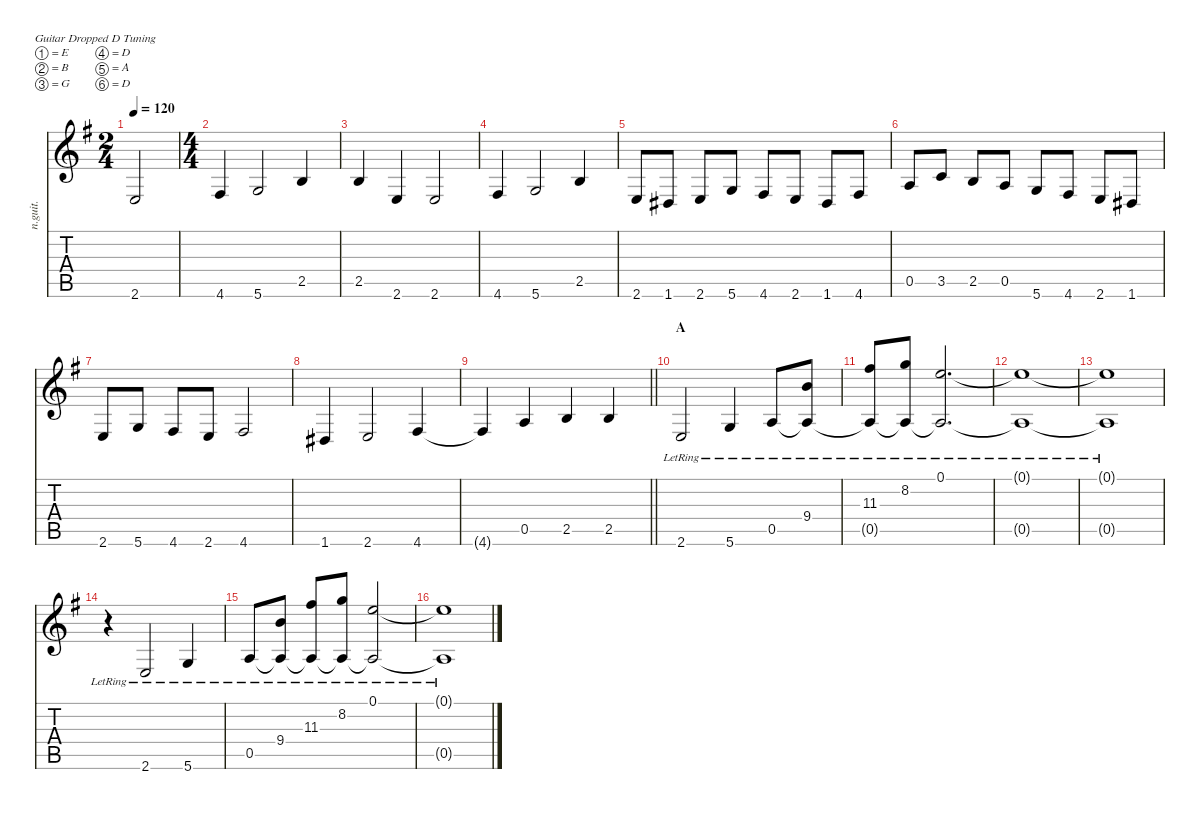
\defaultSystemsLayout 4
\hideDynamics
\bracketExtendMode nobrackets
\track ("Guitar 3" "n.guit.") {instrument acousticguitarnylon}
\staff {score tabs}
\tuning (E4 B3 G3 D3 A2 D2)
\ts (2 4)
\tempo 120
\clef g2
\ks eminor
2.6{acc forcenatural}.2{dy f beam Up} |
\ts (4 4)
\beaming (8 2 2 2 2)
4.6{acc #}.4{beam Up} 5.6{acc forcenatural}.2{beam Up} 2.5{acc forcenatural}.4{beam Up} |
2.5{acc forcenatural}.4{beam Up} 2.6{acc forcenatural}.4{beam Up} 2.6{acc forcenatural}.2{beam Up} |
4.6{acc #}.4{beam Up} 5.6{acc forcenatural}.2{beam Up} 2.5{acc forcenatural}.4{beam Up} |
2.6{acc forcenatural}.8{beam Up} 1.6{acc #}.8{beam Up} 2.6{acc forcenatural}.8{beam Up} 5.6{acc forcenatural}.8{beam Up} 4.6{acc #}.8{beam Up} 2.6{acc forcenatural}.8{beam Up} 1.6{acc #}.8{beam Up} 4.6{acc #}.8{beam Up} |
0.5{acc forcenatural}.8{beam Up} 3.5{acc forcenatural}.8{beam Up} 2.5{acc forcenatural}.8{beam Up} 0.5{acc forcenatural}.8{beam Up} 5.6{acc forcenatural}.8{beam Up} 4.6{acc #}.8{beam Up} 2.6{acc forcenatural}.8{beam Up} 1.6{acc #}.8{beam Up} |
2.6{acc forcenatural}.8{beam Up} 5.6{acc forcenatural}.8{beam Up} 4.6{acc #}.8{beam Up} 2.6{acc forcenatural}.8{beam Up} 4.6{acc #}.2{beam Up} |
1.6{acc #}.4{beam Up} 2.6{acc forcenatural}.2{beam Up} 4.6{acc #}.4{beam Up} |
\barLineRight lightlight
4.6{t acc #}.4{beam Up} 0.5{acc forcenatural}.4{beam Up} 2.5{acc forcenatural}.4{beam Up} 2.5{acc forcenatural}.4{beam Up} |
\section ("" "A")
2.6{lr acc forcenatural}.2{beam Up} 5.6{lr acc forcenatural}.4{beam Up} 0.5{lr acc forcenatural}.8{beam Up} (9.4{lr acc forcenatural} 0.5{lr t acc forcenatural}).8{beam Up} |
(11.3{lr acc #} 0.5{lr t acc forcenatural}).8{beam Up} (8.2{lr acc forcenatural} 0.5{lr t acc forcenatural}).8{beam Up} (0.1{lr acc forcenatural} 0.5{lr t acc forcenatural}).2{d beam Up} |
(0.1{lr t acc forcenatural} 0.5{lr t acc forcenatural}).1{beam Up} |
(0.1{lr t acc forcenatural} 0.5{lr t acc forcenatural}).1{beam Up} |
r.4{beam Down} 2.6{lr acc forcenatural}.2{beam Up} 5.6{lr acc forcenatural}.4{beam Up} |
0.5{lr acc forcenatural}.8{beam Up} (9.4{lr acc forcenatural} 0.5{lr t acc forcenatural}).8{beam Up} (11.3{lr acc #} 0.5{lr t acc forcenatural}).8{beam Up} (8.2{lr acc forcenatural} 0.5{lr t acc forcenatural}).8{beam Up} (0.1{lr acc forcenatural} 0.5{lr t acc forcenatural}).2{beam Up} |
(0.1{lr t acc forcenatural} 0.5{lr t acc forcenatural}).1{beam Up}
